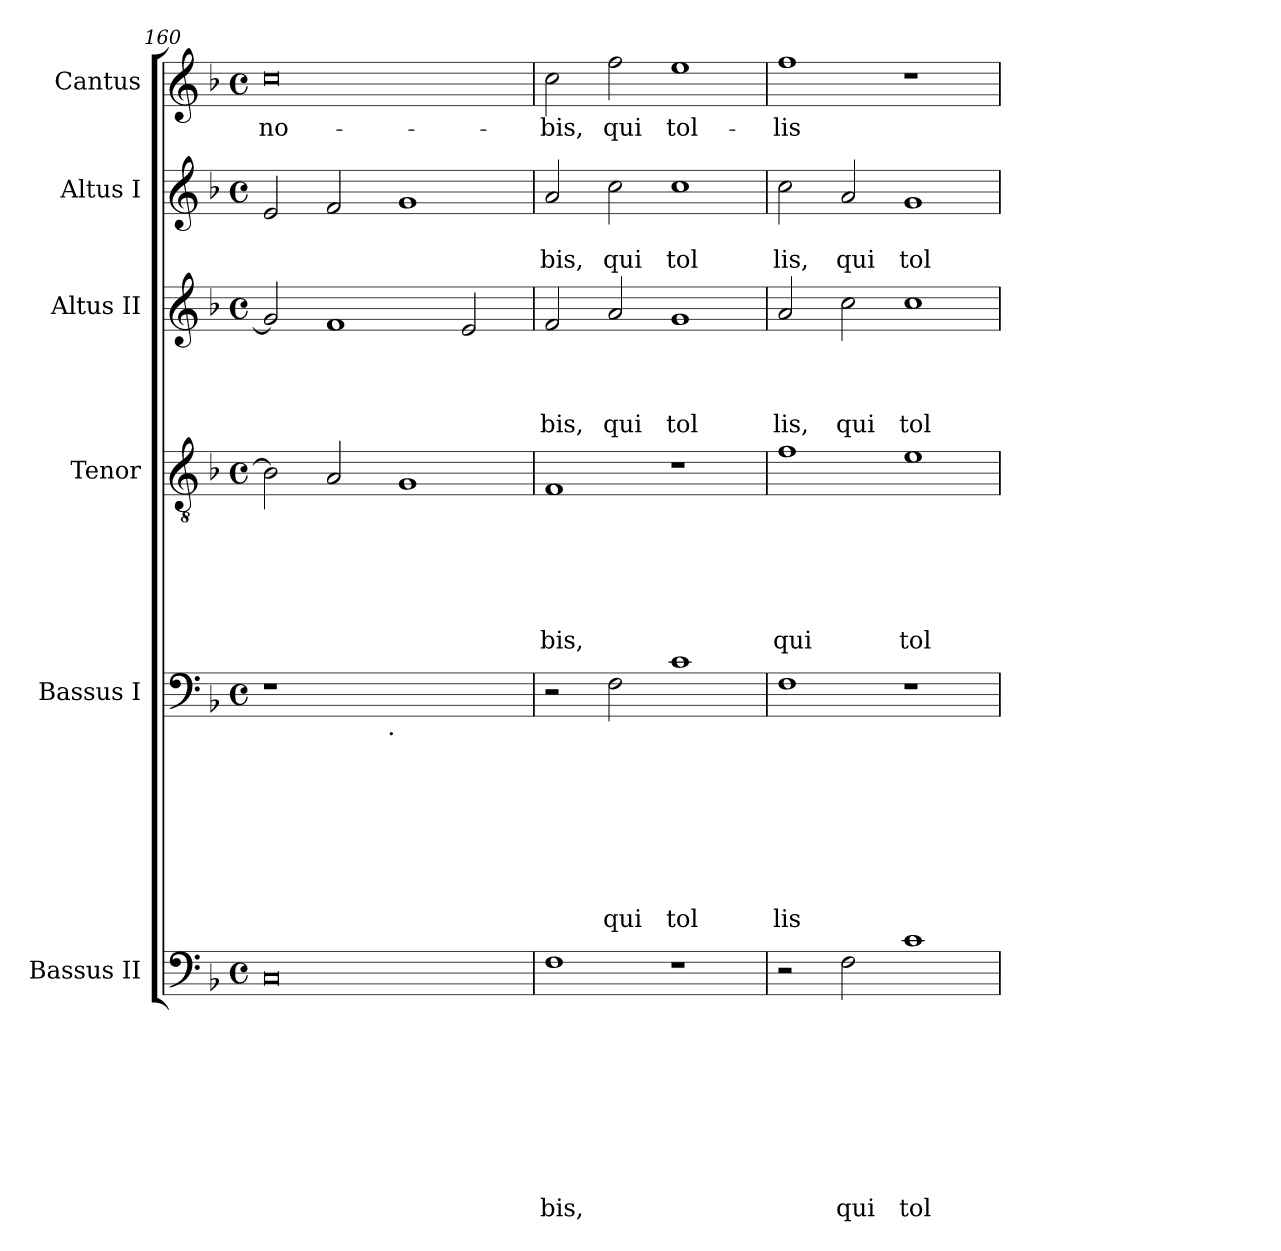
**kern	**text	**text	**text	**text	**text	**text	**text	**text	**text	**kern	**text	**text	**text	**text	**text	**text	**text	**text	**kern	**text	**text	**text	**text	**text	**text	**kern	**text	**text	**text	**text	**kern	**text	**text	**kern	**text
*part6	*part6	*part6	*part6	*part6	*part6	*part6	*part6	*part6	*part6	*part5	*part5	*part5	*part5	*part5	*part5	*part5	*part5	*part5	*part4	*part4	*part4	*part4	*part4	*part4	*part4	*part3	*part3	*part3	*part3	*part3	*part2	*part2	*part2	*part1	*part1
*staff6	*staff6	*staff6	*staff6	*staff6	*staff6	*staff6	*staff6	*staff6	*staff6	*staff5	*staff5	*staff5	*staff5	*staff5	*staff5	*staff5	*staff5	*staff5	*staff4	*staff4	*staff4	*staff4	*staff4	*staff4	*staff4	*staff3	*staff3	*staff3	*staff3	*staff3	*staff2	*staff2	*staff2	*staff1	*staff1
*I"Bassus II	*	*	*	*	*	*	*	*	*	*I"Bassus I	*	*	*	*	*	*	*	*	*I"Tenor	*	*	*	*	*	*	*I"Altus II	*	*	*	*	*I"Altus I	*	*	*I"Cantus	*
*I'B II	*	*	*	*	*	*	*	*	*	*I'B I	*	*	*	*	*	*	*	*	*I'T	*	*	*	*	*	*	*I'A II	*	*	*	*	*I'A I	*	*	*	*
*clefF4	*	*	*	*	*	*	*	*	*	*clefF4	*	*	*	*	*	*	*	*	*clefGv2	*	*	*	*	*	*	*clefG2	*	*	*	*	*clefG2	*	*	*clefG2	*
*k[b-]	*	*	*	*	*	*	*	*	*	*k[b-]	*	*	*	*	*	*	*	*	*k[b-]	*	*	*	*	*	*	*k[b-]	*	*	*	*	*k[b-]	*	*	*k[b-]	*
*F:	*	*	*	*	*	*	*	*	*	*F:	*	*	*	*	*	*	*	*	*F:	*	*	*	*	*	*	*F:	*	*	*	*	*F:	*	*	*F:	*
*M4/4	*	*	*	*	*	*	*	*	*	*M4/4	*	*	*	*	*	*	*	*	*M4/4	*	*	*	*	*	*	*M4/4	*	*	*	*	*M4/4	*	*	*M4/4	*
*met(c)	*	*	*	*	*	*	*	*	*	*met(c)	*	*	*	*	*	*	*	*	*met(c)	*	*	*	*	*	*	*met(c)	*	*	*	*	*met(c)	*	*	*met(c)	*
=160	=160	=160	=160	=160	=160	=160	=160	=160	=160	=160	=160	=160	=160	=160	=160	=160	=160	=160	=160	=160	=160	=160	=160	=160	=160	=160	=160	=160	=160	=160	=160	=160	=160	=160	=160
!	!	!	!	!	!	!	!	!	!	!	!	!	!	!	!	!	!	!	!	!	!	!	!	!	!	!	!	!	!	!	!	!	!	!	!LO:LY:b
*	*	*	*	*	*	*	*	*	*	*^	*	*	*	*	*	*	*	*	*	*	*	*	*	*	*	*	*	*	*	*	*	*	*	*	*
0C	.	.	.	.	.	.	.	.	.	1r	2ryy	.	.	.	.	.	.	.	.	2B-\]	.	.	.	.	.	.	2g/]	.	.	.	.	2e/	.	.	0cc	no-
.	.	.	.	.	.	.	.	.	.	.	4...ryy	.	.	.	.	.	.	.	.	2A/	.	.	.	.	.	.	1f	.	.	.	.	2f/	.	.	.	.
!	!	!	!	!	!	!	!	!	!	!	!LO:TX:b:t=.	!	!	!	!	!	!	!	!	!	!	!	!	!	!	!	!	!	!	!	!	!	!	!	!	!
.	.	.	.	.	.	.	.	.	.	.	1ryy	.	.	.	.	.	.	.	.	.	.	.	.	.	.	.	.	.	.	.	.	.	.	.	.	.
.	.	.	.	.	.	.	.	.	.	1ryy	.	.	.	.	.	.	.	.	.	1G	.	.	.	.	.	.	.	.	.	.	.	1g	.	.	.	.
.	.	.	.	.	.	.	.	.	.	.	.	.	.	.	.	.	.	.	.	.	.	.	.	.	.	.	2e/	.	.	.	.	.	.	.	.	.
.	.	.	.	.	.	.	.	.	.	.	32ryy	.	.	.	.	.	.	.	.	.	.	.	.	.	.	.	.	.	.	.	.	.	.	.	.	.
=161	=161	=161	=161	=161	=161	=161	=161	=161	=161	=161	=161	=161	=161	=161	=161	=161	=161	=161	=161	=161	=161	=161	=161	=161	=161	=161	=161	=161	=161	=161	=161	=161	=161	=161	=161	=161
!	!	!	!	!	!	!	!	!	!LO:LY:b	!	!	!	!	!	!	!	!	!	!	!	!	!	!	!	!	!LO:LY:b	!	!	!	!	!LO:LY:b	!	!	!LO:LY:b	!	!LO:LY:b
*	*	*	*	*	*	*	*	*	*	*v	*v	*	*	*	*	*	*	*	*	*	*	*	*	*	*	*	*	*	*	*	*	*	*	*	*	*
1F	.	.	.	.	.	.	.	.	bis,	2r	.	.	.	.	.	.	.	.	1F	.	.	.	.	.	bis,	2f/	.	.	.	bis,	2a/	.	bis,	2cc\	-bis,
!	!	!	!	!	!	!	!	!	!	!	!	!	!	!	!	!	!	!LO:LY:b	!	!	!	!	!	!	!	!	!	!	!	!LO:LY:b	!	!	!LO:LY:b	!	!LO:LY:b
.	.	.	.	.	.	.	.	.	.	2F\	.	.	.	.	.	.	.	qui	.	.	.	.	.	.	.	2a/	.	.	.	qui	2cc\	.	qui	2ff\	qui
!	!	!	!	!	!	!	!	!	!	!	!	!	!	!	!	!	!	!LO:LY:b	!	!	!	!	!	!	!	!	!	!	!	!LO:LY:b	!	!	!LO:LY:b	!	!LO:LY:b
1r	.	.	.	.	.	.	.	.	.	1c	.	.	.	.	.	.	.	tol	1r	.	.	.	.	.	.	1g	.	.	.	tol	1cc	.	tol	1ee	tol-
=162	=162	=162	=162	=162	=162	=162	=162	=162	=162	=162	=162	=162	=162	=162	=162	=162	=162	=162	=162	=162	=162	=162	=162	=162	=162	=162	=162	=162	=162	=162	=162	=162	=162	=162	=162
!	!	!	!	!	!	!	!	!	!	!	!	!	!	!	!	!	!	!LO:LY:b	!	!	!	!	!	!	!LO:LY:b	!	!	!	!	!LO:LY:b	!	!	!LO:LY:b	!	!LO:LY:b
2r	.	.	.	.	.	.	.	.	.	1F	.	.	.	.	.	.	.	lis	1f	.	.	.	.	.	qui	2a/	.	.	.	lis,	2cc\	.	lis,	1ff	-lis
!	!	!	!	!	!	!	!	!	!LO:LY:b	!	!	!	!	!	!	!	!	!	!	!	!	!	!	!	!	!	!	!	!	!LO:LY:b	!	!	!LO:LY:b	!	!
2F\	.	.	.	.	.	.	.	.	qui	.	.	.	.	.	.	.	.	.	.	.	.	.	.	.	.	2cc\	.	.	.	qui	2a/	.	qui	.	.
!	!	!	!	!	!	!	!	!	!LO:LY:b	!	!	!	!	!	!	!	!	!	!	!	!	!	!	!	!LO:LY:b	!	!	!	!	!LO:LY:b	!	!	!LO:LY:b	!	!
1c	.	.	.	.	.	.	.	.	tol	1r	.	.	.	.	.	.	.	.	1e	.	.	.	.	.	tol	1cc	.	.	.	tol	1g	.	tol	1r	.
=	=	=	=	=	=	=	=	=	=	=	=	=	=	=	=	=	=	=	=	=	=	=	=	=	=	=	=	=	=	=	=	=	=	=	=
*-	*-	*-	*-	*-	*-	*-	*-	*-	*-	*-	*-	*-	*-	*-	*-	*-	*-	*-	*-	*-	*-	*-	*-	*-	*-	*-	*-	*-	*-	*-	*-	*-	*-	*-	*-
